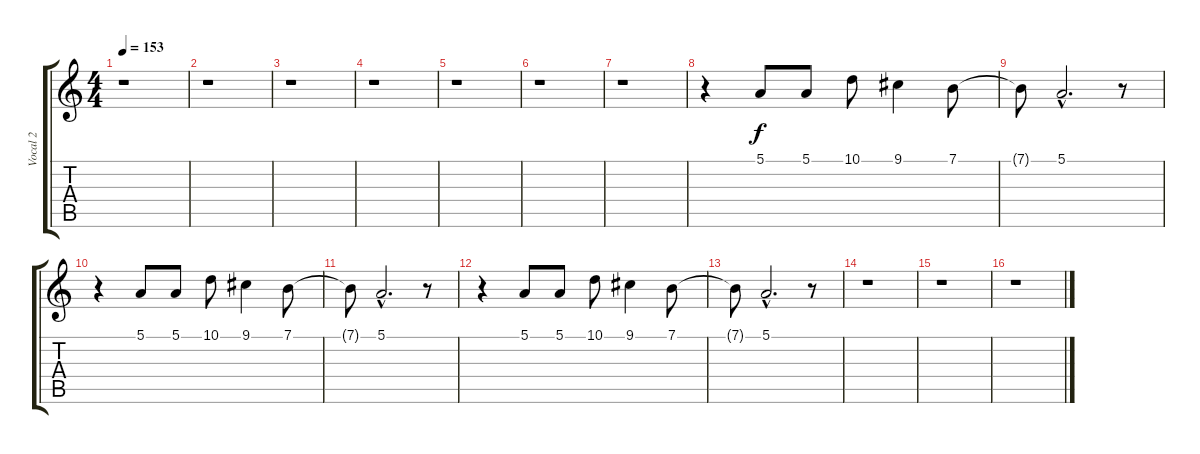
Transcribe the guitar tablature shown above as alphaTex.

\track ("Vocal 2" "Vocal 2") {instrument lead1square}
\staff {score tabs}
\tuning (E4 B3 G3 D3 A2 E2) {hide}
\ts (4 4)
\tempo 153
\clef g2
\ks c
r.1{dy f} |
r.1 |
r.1 |
r.1 |
r.1 |
r.1 |
r.1 |
r.4 5.1.8 5.1.8 10.1.8 9.1.4 7.1.8 |
7.1{t}.8 5.1{hac}.2{d} r.8 |
r.4 5.1.8 5.1.8 10.1.8 9.1.4 7.1.8 |
7.1{t}.8 5.1{hac}.2{d} r.8 |
r.4 5.1.8 5.1.8 10.1.8 9.1.4 7.1.8 |
7.1{t}.8 5.1{hac}.2{d} r.8 |
r.1 |
r.1 |
r.1
